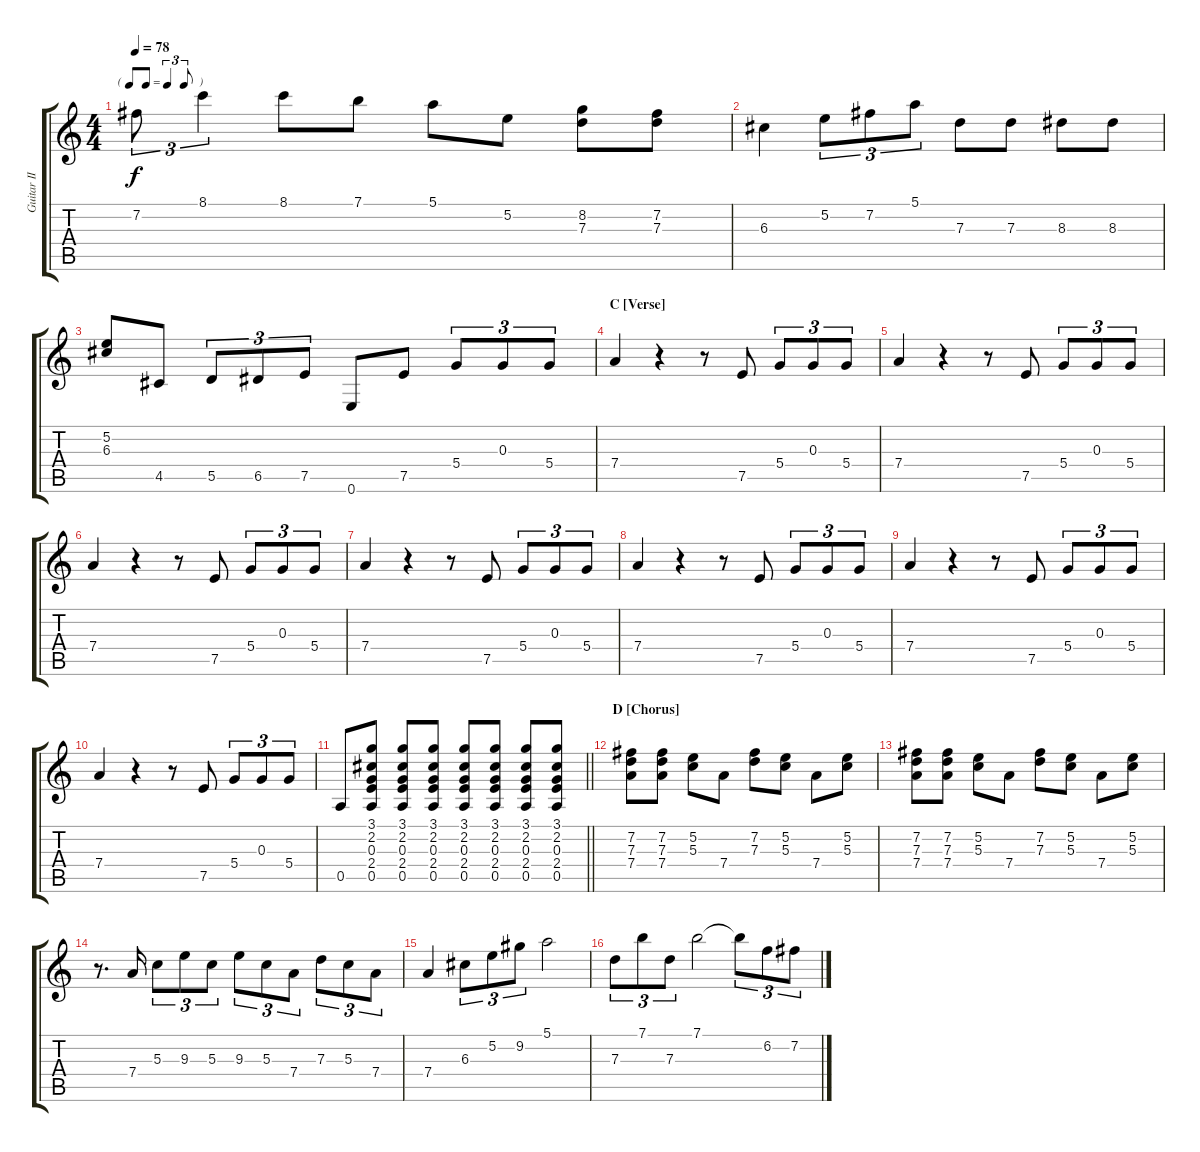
\track ("Guitar II" "Guitar II") {instrument distortionguitar}
\staff {score tabs}
\tuning (E4 B3 G3 D3 A2 E2) {hide}
\ts (4 4)
\tf triplet8th
\tempo 78
\clef g2
\ks c
7.2.8{tu (3 2) dy f} 8.1.4{tu (3 2)} 8.1.8 7.1.8 5.1.8 5.2.8 (8.2 7.3).8 (7.2 7.3).8 |
6.3.4 5.2.8{tu (3 2)} 7.2.8{tu (3 2)} 5.1.8{tu (3 2)} 7.3.8 7.3.8 8.3.8 8.3.8 |
(5.2 6.3).8 4.5.8 5.5.8{tu (3 2)} 6.5.8{tu (3 2)} 7.5.8{tu (3 2)} 0.6.8 7.5.8 5.4.8{tu (3 2)} 0.3.8{tu (3 2)} 5.4.8{tu (3 2)} |
\section ("" "C [Verse]")
7.4.4 r.4 r.8 7.5.8 5.4.8{tu (3 2)} 0.3.8{tu (3 2)} 5.4.8{tu (3 2)} |
7.4.4 r.4 r.8 7.5.8 5.4.8{tu (3 2)} 0.3.8{tu (3 2)} 5.4.8{tu (3 2)} |
7.4.4 r.4 r.8 7.5.8 5.4.8{tu (3 2)} 0.3.8{tu (3 2)} 5.4.8{tu (3 2)} |
7.4.4 r.4 r.8 7.5.8 5.4.8{tu (3 2)} 0.3.8{tu (3 2)} 5.4.8{tu (3 2)} |
7.4.4 r.4 r.8 7.5.8 5.4.8{tu (3 2)} 0.3.8{tu (3 2)} 5.4.8{tu (3 2)} |
7.4.4 r.4 r.8 7.5.8 5.4.8{tu (3 2)} 0.3.8{tu (3 2)} 5.4.8{tu (3 2)} |
7.4.4 r.4 r.8 7.5.8 5.4.8{tu (3 2)} 0.3.8{tu (3 2)} 5.4.8{tu (3 2)} |
\barLineRight lightlight
0.5.8 (3.1 2.2 0.3 2.4 0.5).8 (3.1 2.2 0.3 2.4 0.5).8 (3.1 2.2 0.3 2.4 0.5).8 (3.1 2.2 0.3 2.4 0.5).8 (3.1 2.2 0.3 2.4 0.5).8 (3.1 2.2 0.3 2.4 0.5).8 (3.1 2.2 0.3 2.4 0.5).8 |
\section ("" "D [Chorus]")
(7.2 7.3 7.4).8 (7.2 7.3 7.4).8 (5.2 5.3).8 7.4.8 (7.2 7.3).8 (5.2 5.3).8 7.4.8 (5.2 5.3).8 |
(7.2 7.3 7.4).8 (7.2 7.3 7.4).8 (5.2 5.3).8 7.4.8 (7.2 7.3).8 (5.2 5.3).8 7.4.8 (5.2 5.3).8 |
r.8{d} 7.4.16 5.3.8{tu (3 2)} 9.3.8{tu (3 2)} 5.3.8{tu (3 2)} 9.3.8{tu (3 2)} 5.3.8{tu (3 2)} 7.4.8{tu (3 2)} 7.3.8{tu (3 2)} 5.3.8{tu (3 2)} 7.4.8{tu (3 2)} |
7.4.4 6.3.8{tu (3 2)} 5.2.8{tu (3 2)} 9.2.8{tu (3 2)} 5.1.2 |
7.3.8{tu (3 2)} 7.1.8{tu (3 2)} 7.3.8{tu (3 2)} 7.1.2 7.1{t}.8{tu (3 2)} 6.2.8{tu (3 2)} 7.2.8{tu (3 2)}
